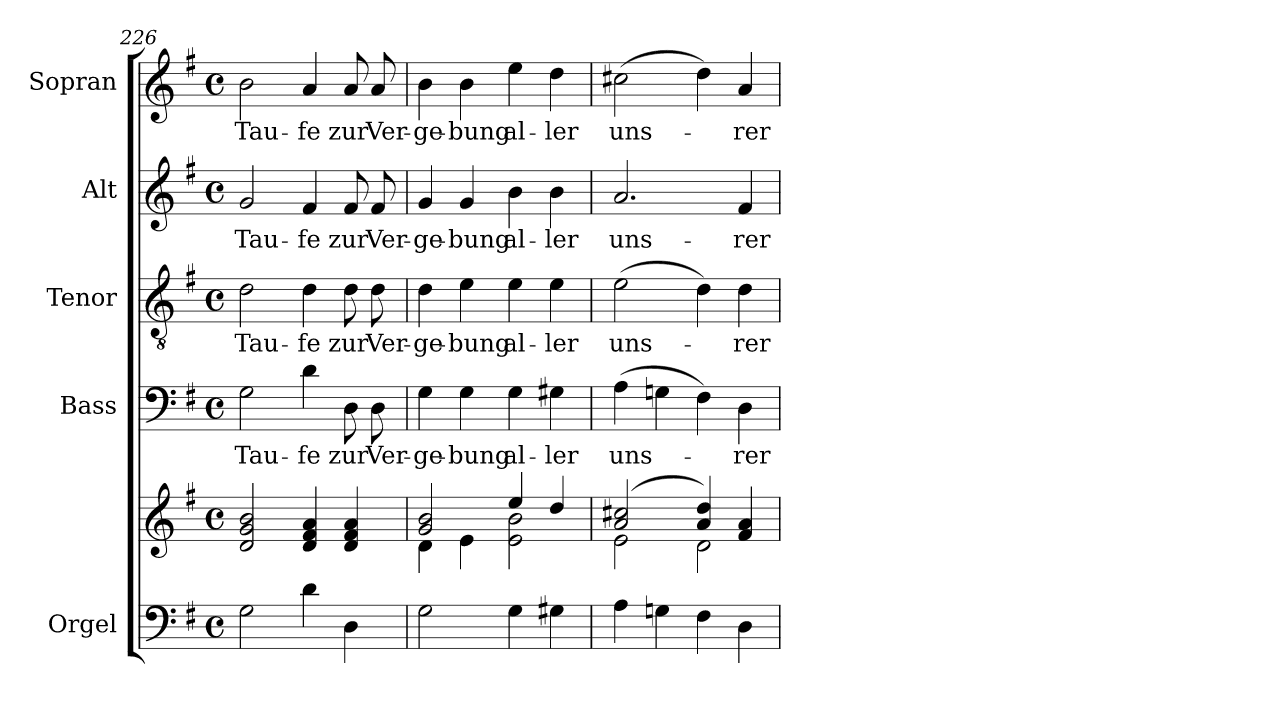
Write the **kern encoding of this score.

**kern	**kern	**kern	**text	**kern	**text	**kern	**text	**kern	**text
*part5	*part5	*part4	*part4	*part3	*part3	*part2	*part2	*part1	*part1
*staff6	*staff5	*staff4	*staff4	*staff3	*staff3	*staff2	*staff2	*staff1	*staff1
*I"Orgel	*	*I"Bass	*	*I"Tenor	*	*I"Alt	*	*I"Sopran	*
*I'Org.	*	*I'B.	*	*I'T.	*	*I'A.	*	*I'S.	*
*clefF4	*clefG2	*clefF4	*	*clefGv2	*	*clefG2	*	*clefG2	*
*k[f#]	*k[f#]	*k[f#]	*	*k[f#]	*	*k[f#]	*	*k[f#]	*
*G:	*G:	*G:	*	*G:	*	*G:	*	*G:	*
*M4/4	*M4/4	*M4/4	*	*M4/4	*	*M4/4	*	*M4/4	*
*met(c)	*met(c)	*met(c)	*	*met(c)	*	*met(c)	*	*met(c)	*
=226	=226	=226	=226	=226	=226	=226	=226	=226	=226
2G\	2d/ 2g/ 2b/	2G\	Tau-	2d\	Tau-	2g/	Tau-	2b\	Tau-
4d\	4d/ 4f#/ 4a/	4d\	-fe	4d\	-fe	4f#/	-fe	4a/	-fe
4D\	4d/ 4f#/ 4a/	8D\	zur	8d\	zur	8f#/	zur	8a/	zur
.	.	8D\	Ver-	8d\	Ver-	8f#/	Ver-	8a/	Ver-
=227	=227	=227	=227	=227	=227	=227	=227	=227	=227
*	*^	*	*	*	*	*	*	*	*
2G\	2g/ 2b/	4d\	4G\	-ge-	4d\	-ge-	4g/	-ge-	4b\	-ge-
.	.	4e\	4G\	-bung	4e\	-bung	4g/	-bung	4b\	-bung
4G\	4ee/	2e\ 2b\	4G\	al-	4e\	al-	4b\	al-	4ee\	al-
4G#X\	4dd/	.	4G#X\	-ler	4e\	-ler	4b\	-ler	4dd\	-ler
=228	=228	=228	=228	=228	=228	=228	=228	=228	=228	=228
4A\	(2a/ 2cc#X/	2e\	(4A\	uns-	(2e\	uns-	2.a/	uns-	(2cc#X\	uns-
4Gn\	.	.	4Gn\	.	.	.	.	.	.	.
4F#\	4a/ 4dd/)	2d\	4F#\)	.	4d\)	.	.	.	4dd\)	.
4D\	4f#/ 4a/	.	4D\	-rer	4d\	-rer	4f#/	-rer	4a/	-rer
*	*v	*v	*	*	*	*	*	*	*	*
=	=	=	=	=	=	=	=	=	=
*-	*-	*-	*-	*-	*-	*-	*-	*-	*-
